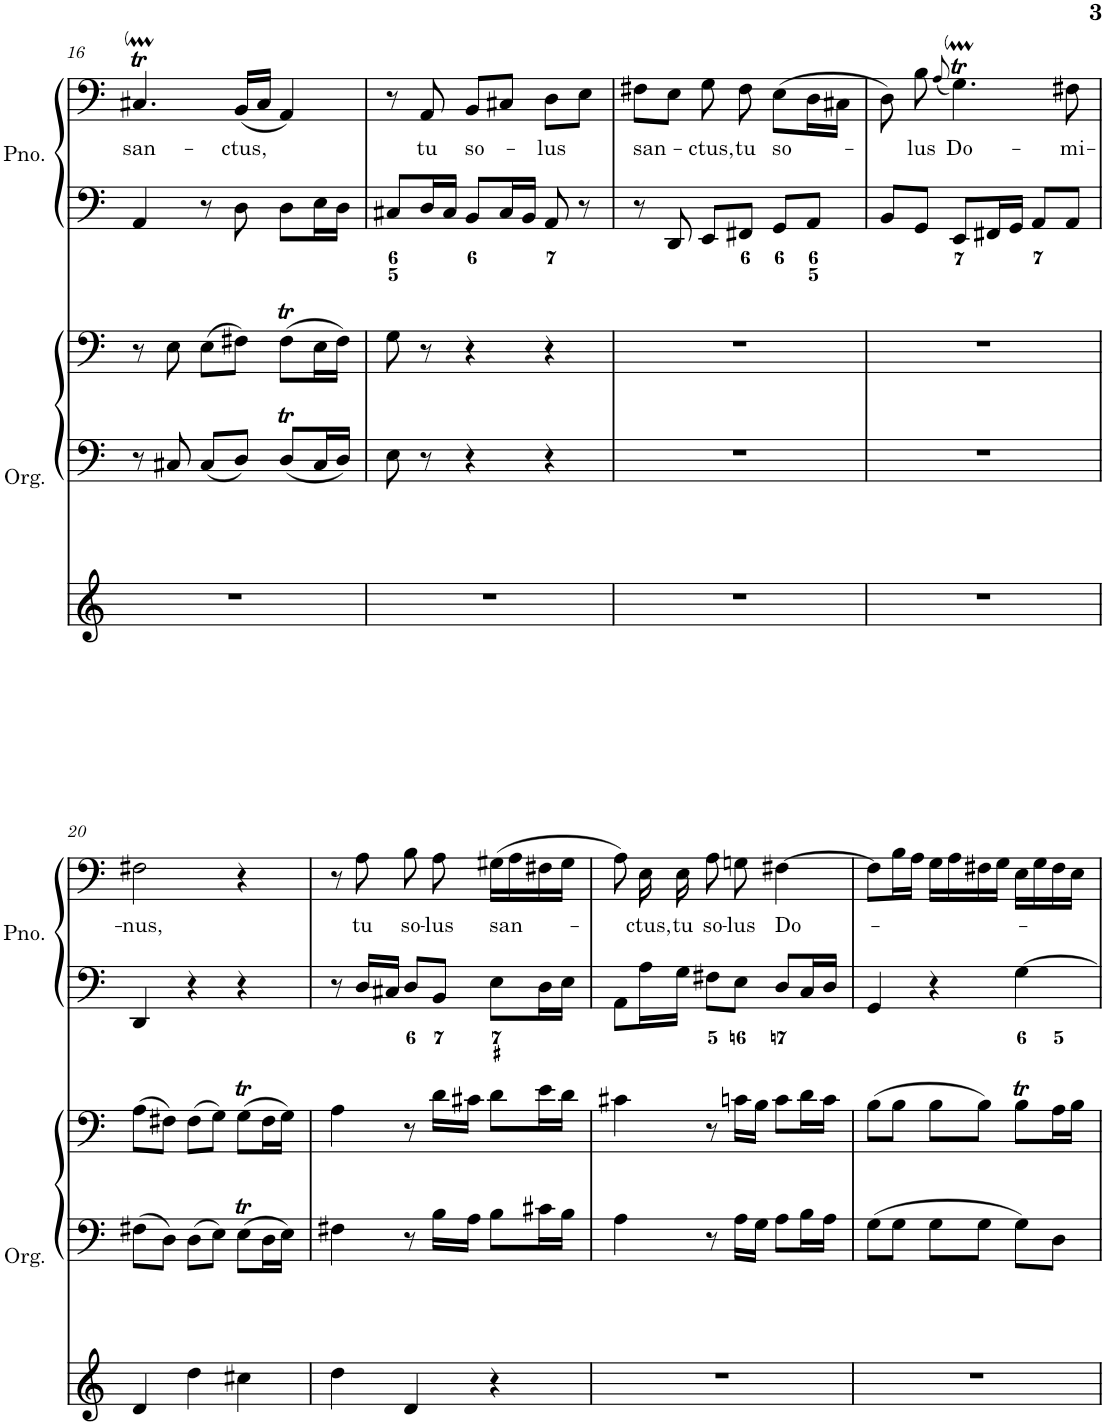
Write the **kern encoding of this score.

**kern	**kern	**kern	**kern	**kern	**text
*part2	*part2	*part2	*part1	*part1	*part1
*staff5	*staff4	*staff3	*staff2	*staff1	*staff1
*I"Organ	*	*	*I"Piano	*	*
*I'Org.	*	*	*I'Pno.	*	*
!!LO:PB:g=z
*clefG2	*clefF4	*clefF4	*clefF4	*clefF4	*
*k[]	*k[]	*k[]	*k[]	*k[]	*
*M3/4	*M3/4	*M3/4	*M3/4	*M3/4	*
=16	=16	=16	=16	=16	=16
!	!	!	!	!	!LO:LY:b
2.r	8r	8r	4AA/	4.C#Xtm/	san-
.	8C#X'/	8E'\	.	.	.
.	8C#/L	(8E\L	8r	.	.
!	!	!	!	!	!LO:LY:b
.	8D/J	8F#X\J)	8D\	(16BB/LL	-ctus,
.	.	.	.	16C#/JJ	.
.	8DT/L	(8F#t\L	8D\L	4AA/)	.
.	16C#/L	16E\L	16E\L	.	.
.	16D/JJ	16F#\JJ)	16D\JJ	.	.
=17	=17	=17	=17	=17	=17
2.r	8E\	8G\	8C#X/L	8r	.
!	!	!	!	!	!LO:LY:b
.	8r	8r	16D/L	8AA/	tu
.	.	.	16C#/JJ	.	.
!	!	!	!	!	!LO:LY:b
.	4r	4r	8BB/L	8BB/L	so-
.	.	.	16C#/L	8C#X/J	.
.	.	.	16BB/JJ	.	.
!	!	!	!	!	!LO:LY:b
.	4r	4r	8AA/	8D\L	-lus
.	.	.	8r	8E\J	.
=18	=18	=18	=18	=18	=18
!	!	!	!	!	!LO:LY:b
2.r	2.r	2.r	8r	8F#X\L	san-
.	.	.	8DD/	8E\J	.
!	!	!	!	!	!LO:LY:b
.	.	.	8EE/L	8G\	-ctus,
!	!	!	!	!	!LO:LY:b
.	.	.	8FF#X/J	8F#\	tu
!	!	!	!	!	!LO:LY:b
.	.	.	8GG/L	(8E\L	so-
.	.	.	8AA/J	16D\L	.
.	.	.	.	16C#X\JJ	.
=19	=19	=19	=19	=19	=19
2.r	2.r	2.r	8BB/L	8D\)	.
!	!	!	!	!	!LO:LY:b
.	.	.	8GG/J	8B\	-lus
.	.	.	.	(8qA/	.
!	!	!	!	!	!LO:LY:b
.	.	.	8EE/L	4.GTM\)	Do-
.	.	.	16FF#X/L	.	.
.	.	.	16GG/JJ	.	.
.	.	.	8AA/L	.	.
!	!	!	!	!	!LO:LY:b
.	.	.	8AA/J	8F#X\	mi-
!!LO:LB:g=z
=20	=20	=20	=20	=20	=20
!	!	!	!	!	!LO:LY:b
4d/	8F#X\L	(8A\L	4DD/	2F#X\	-nus,
.	8D'<\J	8F#X'<\J)	.	.	.
4dd\	8D\L	(8F#\L	4r	.	.
.	8E\J	8G\J)	.	.	.
4cc#X\	8Et\L	(8GT\L	4r	4r	.
.	16D\L	16F#\L	.	.	.
.	16E\JJ	16G\JJ)	.	.	.
=21	=21	=21	=21	=21	=21
4dd\	4F#X\	4A\	8r	8r	.
!	!	!	!	!	!LO:LY:b
.	.	.	16D/LL	8A\	tu
.	.	.	16C#X/JJ	.	.
!	!	!	!	!	!LO:LY:b
4d/	8r	8r	8D/L	8B\	so-
!	!	!	!	!	!LO:LY:b
.	16B'\LL	16d'\LL	8BB/J	8A\	-lus
.	16A'\JJ	16c#X'\JJ	.	.	.
!	!	!	!	!	!LO:LY:b
4r	8B\L	8d\L	8E\L	(16G#X\LL	san-
.	.	.	.	16A\	.
.	16c#X'\L	16e'\L	16D\L	16F#X\	.
.	16B'\JJ	16d'\JJ	16E\JJ	16G#\JJ	.
=22	=22	=22	=22	=22	=22
2.r	4A\	4c#X\	8AA\L	8A\)	.
!	!	!	!	!	!LO:LY:b
.	.	.	16A\L	16E\	ctus,
!	!	!	!	!	!LO:LY:b
.	.	.	16G\JJ	16E\	tu
!	!	!	!	!	!LO:LY:b
.	8r	8r	8F#X\L	8A\	so-
!	!	!	!	!	!LO:LY:b
.	16A'\LL	16cn'\LL	8E\J	8Gn\	-lus
.	16G'\JJ	16B'\JJ	.	.	.
!	!	!	!	!	!LO:LY:b
.	8A\L	8c\L	8D/L	[4F#X\	Do-
.	16B'\L	16d'\L	16C/L	.	.
.	16A'\JJ	16c'\JJ	16D/JJ	.	.
=23	=23	=23	=23	=23	=23
2.r	8G\L	(8B\L	4GG/	8F#\L]	.
.	8G\J	8B\J	.	16B\L	.
.	.	.	.	16A\JJ	.
.	8G\L	8B\L	4r	16G\LL	.
.	.	.	.	16A\	.
.	8G\J	8B\J)	.	16F#X\	.
.	.	.	.	16G\JJ	.
.	8G\L	8Bt\L	[4G\	16E\LL	.
.	.	.	.	16G\	.
.	8D\J	16A'\L	.	16F#\	.
.	.	16B'\JJ	.	16E\JJ	.
=	=	=	=	=	=
*-	*-	*-	*-	*-	*-
